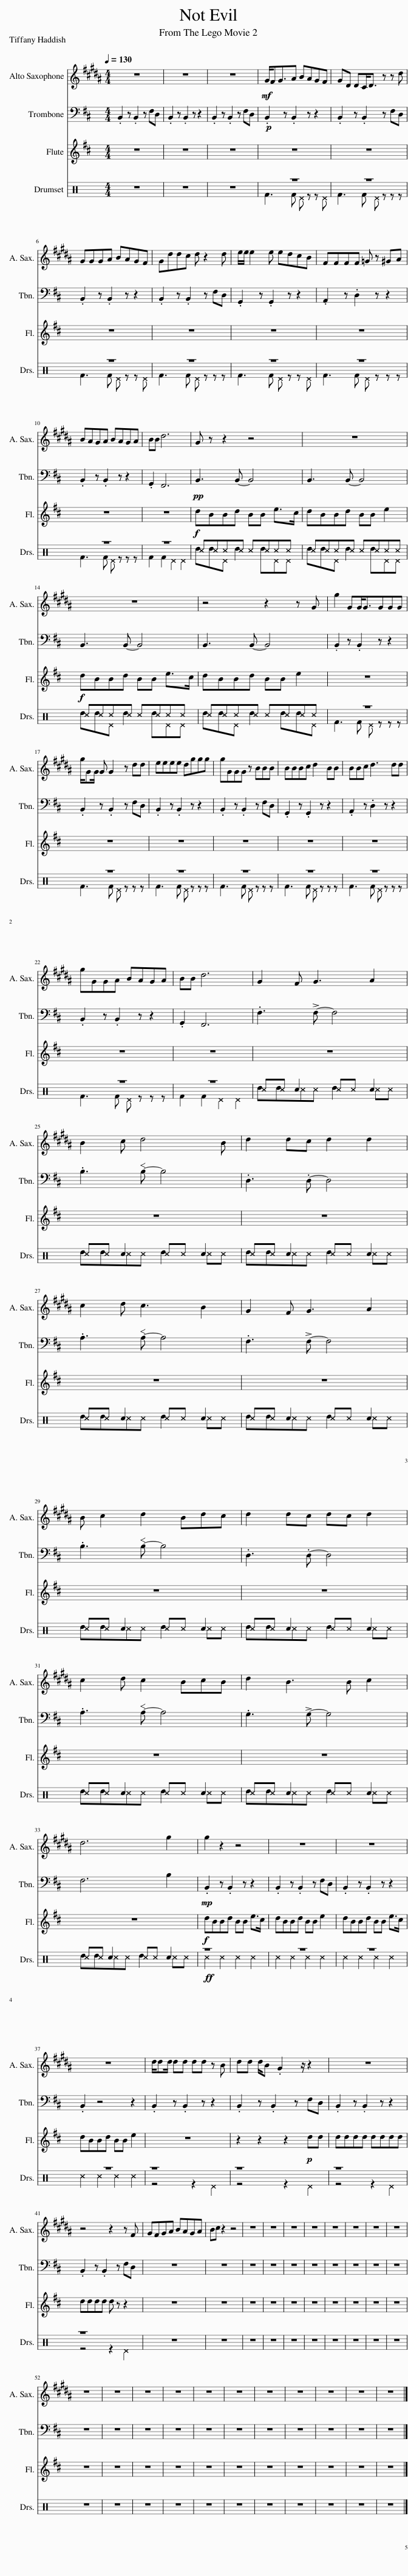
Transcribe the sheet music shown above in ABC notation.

X:1
%%score 1 2 3 ( 4 5 )
L:1/8
Q:1/4=130
M:4/4
I:linebreak $
K:D
V:1 treble transpose=-9
V:2 bass
V:3 treble
V:4 perc
K:none
V:5 perc
K:none
V:1
[K:B] z8 | z8 | z8 |!mf! G/FG3/2A BAGF | GD DC<D z z d |$ %5
 GGGA BAGF | Gddc d z2 d | e/e/ e2 e edcB | FFFF =G z ^GA |$ BAGA BAGA | %10
 BB d6 | G z z2 z4 | z8 |$ z8 | z4 z2 z G | %15
 g2 GG<GGGG |$ g/GG/ G G2 z dd | eeee dggg | gGGG z BBB | BBBc d2 BB | %20
 BBc d3 dd |$ gGGA BAGA | BB d6 | G2 F G3 A2 |$ B2 c d4 B | %25
 d2 dc d2 d2 |$ c2 d c3 B2 | G2 F G3 A2 |$ B c2 d2 Bdc | d2 dc dc d2 |$ %30
 c2 d c2 BcB | d2 B3 B c2 |$ d6 g2 | g2 z2 z4 | z8 | %35
 z8 |$ z8 | d/dd/ dd dd z B | dd d/B .G2 z/ z2 | z8 |$ %40
 z4 z2 z F | GFGA BAGA | Bc z2 z4 | z8 | z8 | %45
 z8 | z8 | z8 | z8 | z8 | %50
 z8 |$ z8 | z8 | z8 | z8 | %55
 z8 | z8 | z8 | z8 | z8 | %60
 z8 | z8 |] %62
V:2
 .B,,2 z .B,,2 z F,D, | .B,,2 z .B,,2 z z2 | .B,,2 z .B,,2 z F,D, |!p! .B,,2 z .B,,2 z z2 | .B,,2 z .B,,2 z F,D, |$ %5
 .B,,2 z .B,,2 z z2 | .B,,2 z .B,,2 z F,D, | .G,,2 z .G,,2 z z2 | .A,,2 z .D,2 z z2 |$ .B,,2 z .B,,2 z z2 | %10
 .G,,2 F,,6 |!pp! B,,3 B,,- B,,4 | B,,3 B,,- B,,4 |$ B,,3 B,,- B,,4 | B,,3 B,,- B,,4 | %15
 .B,,2 z .B,,2 z z2 |$ .B,,2 z .B,,2 z F,D, | .B,,2 z .B,,2 z z2 | .B,,2 z .B,,2 z F,D, | .G,,2 z .G,,2 z z2 | %20
 .A,,2 z .D,2 z z2 |$ .B,,2 z .B,,2 z z2 | .G,,2 F,,6 | .F,3 !>!F,- F,4 |$ .B,3 B,- B,4 | %25
 .D,3 .D,- D,4 |$ .A,3 A,- A,4 | .F,3 !>!F,- F,4 |$ .B,3 B,- B,4 | .D,3 .D,- D,4 |$ %30
 .A,3 A,- A,4 | .G,3 !>!G,- G,4 |$ F,6 B,2 |!mp! .B,,2 z .B,,2 z z2 | .B,,2 z .B,,2 z F,D, | %35
 .B,,2 z .B,,2 z z2 |$ .B,,2 z4 z2 | .B,,2 z .B,,2 z z2 | .B,,2 z .B,,2 z F,D, | .B,,2 z .B,,2 z z2 |$ %40
 .B,,2 z .B,,2 z F,D, | z8 | z8 | z8 | z8 | %45
 z8 | z8 | z8 | z8 | z8 | %50
 z8 |$ z8 | z8 | z8 | z8 | %55
 z8 | z8 | z8 | z8 | z8 | %60
 z8 | z8 |] %62
V:3
 z8 | z8 | z8 | z8 | z8 |$ %5
 z8 | z8 | z8 | z8 |$ z8 | %10
 z8 |!f! dBBd BB e>c | dBBd BB e2 |$!f! dBBd BB e>c | dBBd BB e2 | %15
 z8 |$ z8 | z8 | z8 | z8 | %20
 z8 |$ z8 | z8 | z8 |$ z8 | %25
 z8 |$ z8 | z8 |$ z8 | z8 |$ %30
 z8 | z8 |$ z8 |!f! dBBd BB e>c | dBBd BB e2 | %35
 dBBd BB e>c |$ dBBd BB e2 | z8 | z2 z2 z2!p! dd | dddd dddd |$ %40
 dddd d z z2 | z8 | z8 | z8 | z8 | %45
 z8 | z8 | z8 | z8 | z8 | %50
 z8 |$ z8 | z8 | z8 | z8 | %55
 z8 | z8 | z8 | z8 | z8 | %60
 z8 | z8 |] %62
V:4
[K:C] z8 | z8 | z8 | z8 | z8 |$ %5
 z8 | z8 | z8 | z8 |$ z8 | %10
 z8 | ^c^c^c^c ^c^c^c^c | ^c^c^c^c ^c^c^c^c |$ ^c^c^c^c ^c^c^c^c | ^c^c^c^c ^c^c^c^c | %15
 z8 |$ z8 | z8 | z8 | z8 | %20
 z8 |$ z8 | z8 | ^c^c c2 ^c^c c2 |$ ^c^c c2 ^c^c c2 | %25
 ^c^c c2 ^c^c c2 |$ ^c^c c2 ^c^c c2 | ^c^c c2 ^c^c c2 |$ ^c^c c2 ^c^c c2 | ^c^c c2 ^c^c c2 |$ %30
 ^c^c c2 ^c^c c2 | ^c^c c2 ^c^c c2 |$ ^c^c c2 ^c^c c2 |!ff! z8 | z8 | %35
 z8 |$ z8 | z8 | z8 | z8 |$ %40
 z8 | z8 | z8 | z8 | z8 | %45
 z8 | z8 | z8 | z8 | z8 | %50
 z8 |$ z8 | z8 | z8 | z8 | %55
 z8 | z8 | z8 | z8 | z8 | %60
 z8 | z8 |] %62
V:5
[K:C] x8 | x8 | x8 | F3 F ^D z z ^D | F3 F ^D z z z |$ %5
 F3 F ^D z z ^D | F3 F ^D z z z | F3 F ^D z z ^D | F3 F ^D z z z |$ F3 F ^D z z z | %10
 F2 F2 ^D2 ^D2 | dd^D d2 d^D^D | dd^D d2 d^D^D |$ dd^D d2 d^D^D | dd^D d2 dd^D | %15
 F3 F ^D z z z |$ F3 F ^D z z z | F3 F ^D z z z | F3 F ^D z z z | F3 F ^D z z z | %20
 F3 F ^D z z z |$ F3 F ^D z z z | F2 F2 ^D2 ^D2 | dd^c^c d2 ^c^c |$ dd^c^c d2 ^c^c | %25
 dd^c^c d2 ^c^c |$ dd^c^c d2 ^c^c | dd^c^c d2 ^c^c |$ dd^c^c d2 ^c^c | dd^c^c d2 ^c^c |$ %30
 dd^c^c d2 ^c^c | dd^c^c d2 ^c^c |$ dd^c^c d2 ^c^c | ^c2 ^c2 ^c2 ^c2 | ^c2 ^c2 ^c2 ^c2 | %35
 ^c2 ^c2 ^c2 ^c2 |$ ^c2 ^c2 ^c2 ^c2 | z4 z2 ^D2 | z4 z2 ^D2 | z4 z2 ^D2 |$ %40
 z4 z2 ^D2 | x8 | x8 | x8 | x8 | %45
 x8 | x8 | x8 | x8 | x8 | %50
 x8 |$ x8 | x8 | x8 | x8 | %55
 x8 | x8 | x8 | x8 | x8 | %60
 x8 | x8 |] %62
